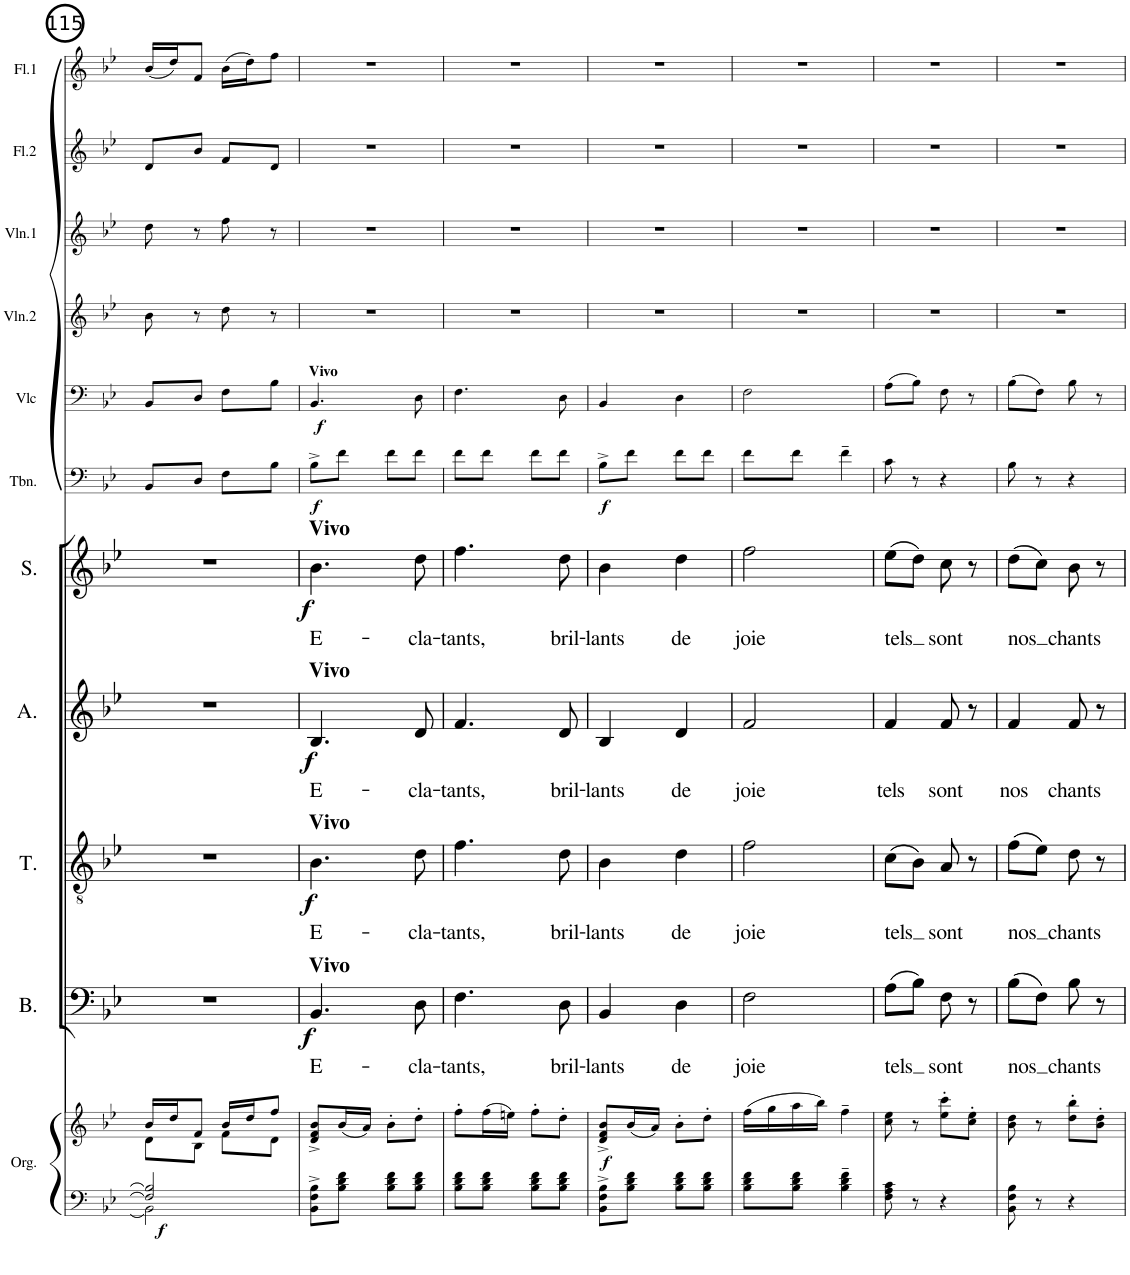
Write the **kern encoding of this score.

**kern	**kern	**dynam	**kern	**text	**dynam	**kern	**text	**dynam	**kern	**text	**dynam	**kern	**text	**dynam	**kern	**dynam	**kern	**dynam	**kern	**kern	**kern	**kern
*part11	*part11	*part11	*part10	*part10	*part10	*part9	*part9	*part9	*part8	*part8	*part8	*part7	*part7	*part7	*part6	*part6	*part5	*part5	*part4	*part3	*part2	*part1
*staff12	*staff11	*staff11/12	*staff10	*staff10	*staff10	*staff9	*staff9	*staff9	*staff8	*staff8	*staff8	*staff7	*staff7	*staff7	*staff6	*staff6	*staff5	*staff5	*staff4	*staff3	*staff2	*staff1
*I"Orgue	*	*	*I"Bass	*	*	*I"Ténor	*	*	*I"Alto	*	*	*I"Soprano	*	*	*I"Trombone	*	*I"Violoncelle	*	*I"Violon 2	*I"Violon 1	*I"Flûte 2	*I"Flûte 1
*I'Org.	*	*	*I'B.	*	*	*I'T.	*	*	*I'A.	*	*	*I'S.	*	*	*I'Tbn.	*	*I'Vlc	*	*I'Vln.2	*I'Vln.1	*I'Fl.2	*I'Fl.1
!!LO:PB:g=z
*clefF4	*clefG2	*	*clefF4	*	*	*clefGv2	*	*	*clefG2	*	*	*clefG2	*	*	*clefF4	*	*clefF4	*	*clefG2	*clefG2	*clefG2	*clefG2
*k[b-e-]	*k[b-e-]	*	*k[b-e-]	*	*	*k[b-e-]	*	*	*k[b-e-]	*	*	*k[b-e-]	*	*	*k[b-e-]	*	*k[b-e-]	*	*k[b-e-]	*k[b-e-]	*k[b-e-]	*k[b-e-]
*M2/4	*M2/4	*	*M2/4	*	*	*M2/4	*	*	*M2/4	*	*	*M2/4	*	*	*M2/4	*	*M2/4	*	*M2/4	*M2/4	*M2/4	*M2/4
=115	=115	=115	=115	=115	=115	=115	=115	=115	=115	=115	=115	=115	=115	=115	=115	=115	=115	=115	=115	=115	=115	=115
*^	*^	*	*	*	*	*	*	*	*	*	*	*	*	*	*	*	*	*	*	*	*	*
!	!	!	!	!LO:DY:b=2	!	!	!	!	!	!	!	!	!	!	!	!	!	!	!	!	!	!	!	!
2F/] 2B-/]	2BB-\]	16b-/LL	8d\L	f	2r	.	.	2r	.	.	2r	.	.	2r	.	.	8BB-/L	.	8BB-/L	.	8b-\	8dd\	8d/L	(16b-/LL
.	.	16dd/J	.	.	.	.	.	.	.	.	.	.	.	.	.	.	.	.	.	.	.	.	.	16dd/J)
.	.	8f/J	8B-\J	.	.	.	.	.	.	.	.	.	.	.	.	.	8D/J	.	8D/J	.	8r	8r	8b-/J	8f/J
.	.	16b-/LL	8f\L	.	.	.	.	.	.	.	.	.	.	.	.	.	8F\L	.	8F\L	.	8dd\	8ff\	8f/L	(16b-\LL
.	.	16dd/J	.	.	.	.	.	.	.	.	.	.	.	.	.	.	.	.	.	.	.	.	.	16dd\J)
.	.	8ff/J	8d\J	.	.	.	.	.	.	.	.	.	.	.	.	.	8B-\J	.	8B-\J	.	8r	8r	8d/J	8ff\J
*v	*v	*	*	*	*	*	*	*	*	*	*	*	*	*	*	*	*	*	*	*	*	*	*	*
=116	=116	=116	=116	=116	=116	=116	=116	=116	=116	=116	=116	=116	=116	=116	=116	=116	=116	=116	=116	=116	=116	=116	=116
!	!	!	!	!	!	!	!	!	!	!	!	!	!	!	!	!	!	!LO:TX:a:B:t=Vivo	!	!	!	!	!
!	!	!	!	!	!	!	!	!	!	!	!	!	!LO:TX:a:B:t=Vivo	!	!	!	!	!	!	!	!	!	!
!	!	!	!	!	!	!	!	!	!	!LO:TX:a:B:t=Vivo	!	!	!	!	!	!	!	!	!	!	!	!	!
!	!	!	!	!	!	!	!LO:TX:a:B:t=Vivo	!	!	!	!	!	!	!	!	!	!	!	!	!	!	!	!
!	!	!	!	!LO:TX:a:B:t=Vivo	!	!	!	!	!	!	!	!	!	!	!	!	!	!	!	!	!	!	!
!	!	!	!	!	!LO:LY:b	!LO:DY:b	!	!LO:LY:b	!LO:DY:b	!	!LO:LY:b	!LO:DY:b	!	!LO:LY:b	!LO:DY:b	!	!LO:DY:b	!	!LO:DY:b	!	!	!	!
*	*v	*v	*	*	*	*	*	*	*	*	*	*	*	*	*	*	*	*	*	*	*	*	*
8BB-\^ 8F\^ 8B-\^L	8d/^ 8f/^ 8b-/^L	.	4.BB-/	E-	f	4.B-\	E-	f	4.B-/	E-	f	4.b-\	E-	f	8B-^\L	f	4.BB-/	f	2r	2r	2r	2r
8B-\ 8d\ 8f\J	(16b-/L	.	.	.	.	.	.	.	.	.	.	.	.	.	8f\J	.	.	.	.	.	.	.
.	16a/JJ)	.	.	.	.	.	.	.	.	.	.	.	.	.	.	.	.	.	.	.	.	.
8B-\ 8d\ 8f\L	8b-'\L	.	.	.	.	.	.	.	.	.	.	.	.	.	8f\L	.	.	.	.	.	.	.
!	!	!	!	!LO:LY:b	!	!	!LO:LY:b	!	!	!LO:LY:b	!	!	!LO:LY:b	!	!	!	!	!	!	!	!	!
8B-\ 8d\ 8f\J	8dd'\J	.	8D\	-cla-	.	8d\	-cla-	.	8d/	-cla-	.	8dd\	-cla-	.	8f\J	.	8D\	.	.	.	.	.
=117	=117	=117	=117	=117	=117	=117	=117	=117	=117	=117	=117	=117	=117	=117	=117	=117	=117	=117	=117	=117	=117	=117
!	!	!	!	!LO:LY:b	!	!	!LO:LY:b	!	!	!LO:LY:b	!	!	!LO:LY:b	!	!	!	!	!	!	!	!	!
8B-\ 8d\ 8f\L	8ff'\L	.	4.F\	-tants,	.	4.f\	-tants,	.	4.f/	-tants,	.	4.ff\	-tants,	.	8f\L	.	4.F\	.	2r	2r	2r	2r
8B-\ 8d\ 8f\J	(16ff\L	.	.	.	.	.	.	.	.	.	.	.	.	.	8f\J	.	.	.	.	.	.	.
.	16een\JJ)	.	.	.	.	.	.	.	.	.	.	.	.	.	.	.	.	.	.	.	.	.
8B-\ 8d\ 8f\L	8ff'\L	.	.	.	.	.	.	.	.	.	.	.	.	.	8f\L	.	.	.	.	.	.	.
!	!	!	!	!LO:LY:b	!	!	!LO:LY:b	!	!	!LO:LY:b	!	!	!LO:LY:b	!	!	!	!	!	!	!	!	!
8B-\ 8d\ 8f\J	8dd'\J	.	8D\	bril-	.	8d\	bril-	.	8d/	bril-	.	8dd\	bril-	.	8f\J	.	8D\	.	.	.	.	.
=118	=118	=118	=118	=118	=118	=118	=118	=118	=118	=118	=118	=118	=118	=118	=118	=118	=118	=118	=118	=118	=118	=118
!	!	!LO:DY:b	!	!LO:LY:b	!	!	!LO:LY:b	!	!	!LO:LY:b	!	!	!LO:LY:b	!	!	!LO:DY:b	!	!	!	!	!	!
8BB-\^ 8F\^ 8B-\^L	8d/^ 8f/^ 8b-/^L	f	4BB-/	-lants	.	4B-\	-lants	.	4B-/	-lants	.	4b-\	-lants	.	8B-^\L	f	4BB-/	.	2r	2r	2r	2r
8B-\ 8d\ 8f\J	(16b-/L	.	.	.	.	.	.	.	.	.	.	.	.	.	8f\J	.	.	.	.	.	.	.
.	16a/JJ)	.	.	.	.	.	.	.	.	.	.	.	.	.	.	.	.	.	.	.	.	.
!	!	!	!	!LO:LY:b	!	!	!LO:LY:b	!	!	!LO:LY:b	!	!	!LO:LY:b	!	!	!	!	!	!	!	!	!
8B-\ 8d\ 8f\L	8b-'\L	.	4D\	de	.	4d\	de	.	4d/	de	.	4dd\	de	.	8f\L	.	4D\	.	.	.	.	.
8B-\ 8d\ 8f\J	8dd'\J	.	.	.	.	.	.	.	.	.	.	.	.	.	8f\J	.	.	.	.	.	.	.
=119	=119	=119	=119	=119	=119	=119	=119	=119	=119	=119	=119	=119	=119	=119	=119	=119	=119	=119	=119	=119	=119	=119
!	!	!	!	!LO:LY:b	!	!	!LO:LY:b	!	!	!LO:LY:b	!	!	!LO:LY:b	!	!	!	!	!	!	!	!	!
8B-\ 8d\ 8f\L	(16ff\LL	.	2F\	joie	.	2f\	joie	.	2f/	joie	.	2ff\	joie	.	8f\L	.	2F\	.	2r	2r	2r	2r
.	16gg\	.	.	.	.	.	.	.	.	.	.	.	.	.	.	.	.	.	.	.	.	.
8B-\ 8d\ 8f\J	16aa\	.	.	.	.	.	.	.	.	.	.	.	.	.	8f\J	.	.	.	.	.	.	.
.	16bb-\JJ)	.	.	.	.	.	.	.	.	.	.	.	.	.	.	.	.	.	.	.	.	.
4B-\~ 4d\~ 4f\~	4ff~\	.	.	.	.	.	.	.	.	.	.	.	.	.	4f~\	.	.	.	.	.	.	.
=120	=120	=120	=120	=120	=120	=120	=120	=120	=120	=120	=120	=120	=120	=120	=120	=120	=120	=120	=120	=120	=120	=120
!	!	!	!	!LO:LY:b	!	!	!LO:LY:b	!	!	!LO:LY:b	!	!	!LO:LY:b	!	!	!	!	!	!	!	!	!
8F\ 8A\ 8c\	8cc\ 8ee-\	.	(8A\L	tels	.	(8c\L	tels	.	4f/	tels	.	(8ee-\L	tels	.	8c\	.	(8A\L	.	2r	2r	2r	2r
8r	8r	.	8B-\J)	.	.	8B-\J)	.	.	.	.	.	8dd\J)	.	.	8r	.	8B-\J)	.	.	.	.	.
!	!	!	!	!LO:LY:b	!	!	!LO:LY:b	!	!	!LO:LY:b	!	!	!LO:LY:b	!	!	!	!	!	!	!	!	!
4r	8ee-\' 8ccc\'L	.	8F\	sont	.	8A/	sont	.	8f/	sont	.	8cc\	sont	.	4r	.	8F\	.	.	.	.	.
.	8cc\' 8ee-\'J	.	8r	.	.	8r	.	.	8r	.	.	8r	.	.	.	.	8r	.	.	.	.	.
=121	=121	=121	=121	=121	=121	=121	=121	=121	=121	=121	=121	=121	=121	=121	=121	=121	=121	=121	=121	=121	=121	=121
!	!	!	!	!LO:LY:b	!	!	!LO:LY:b	!	!	!LO:LY:b	!	!	!LO:LY:b	!	!	!	!	!	!	!	!	!
8BB-\ 8F\ 8B-\	8b-\ 8dd\	.	(8B-\L	nos	.	(8f\L	nos	.	4f/	nos	.	(8dd\L	nos	.	8B-\	.	(8B-\L	.	2r	2r	2r	2r
8r	8r	.	8F\J)	.	.	8e-\J)	.	.	.	.	.	8cc\J)	.	.	8r	.	8F\J)	.	.	.	.	.
!	!	!	!	!LO:LY:b	!	!	!LO:LY:b	!	!	!LO:LY:b	!	!	!LO:LY:b	!	!	!	!	!	!	!	!	!
4r	8dd\' 8bb-\'L	.	8B-\	chants	.	8d\	chants	.	8f/	chants	.	8b-\	chants	.	4r	.	8B-\	.	.	.	.	.
.	8b-\' 8dd\'J	.	8r	.	.	8r	.	.	8r	.	.	8r	.	.	.	.	8r	.	.	.	.	.
=	=	=	=	=	=	=	=	=	=	=	=	=	=	=	=	=	=	=	=	=	=	=
*-	*-	*-	*-	*-	*-	*-	*-	*-	*-	*-	*-	*-	*-	*-	*-	*-	*-	*-	*-	*-	*-	*-
